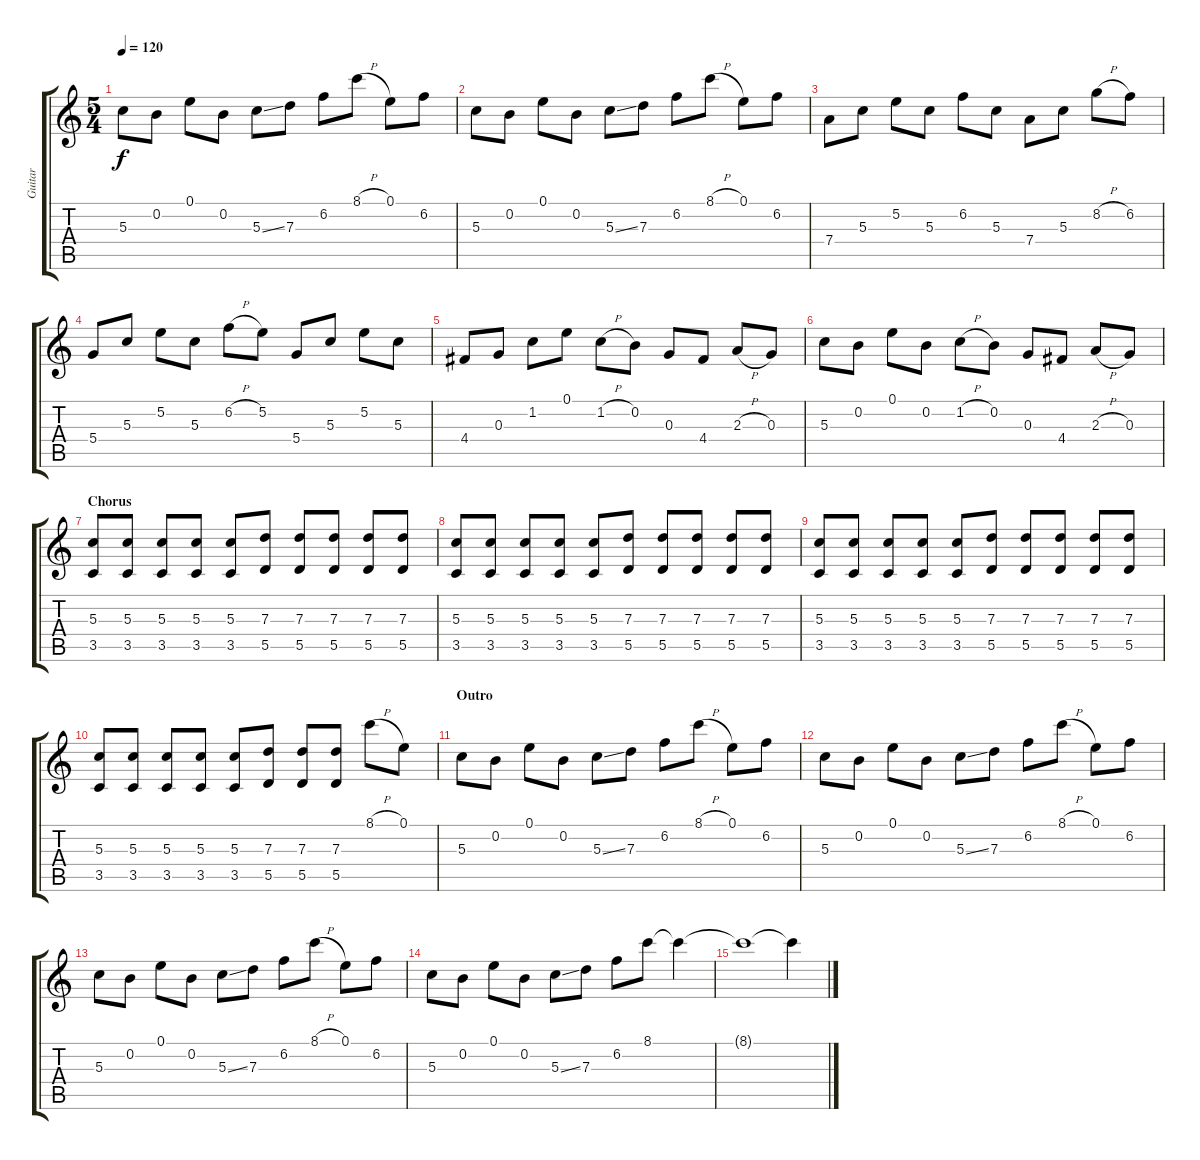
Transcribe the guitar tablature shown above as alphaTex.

\track ("Guitar" "Guitar") {instrument acousticguitarsteel}
\staff {score tabs}
\tuning (E4 B3 G3 D3 A2 E2) {hide}
\ts (5 4)
\tempo 120
\clef g2
\ks c
5.3.8{dy f} 0.2.8 0.1.8 0.2.8 5.3{ss}.8 7.3.8 6.2.8 8.1{h}.8 0.1.8 6.2.8 |
5.3.8 0.2.8 0.1.8 0.2.8 5.3{ss}.8 7.3.8 6.2.8 8.1{h}.8 0.1.8 6.2.8 |
7.4.8 5.3.8 5.2.8 5.3.8 6.2.8 5.3.8 7.4.8 5.3.8 8.2{h}.8 6.2.8 |
5.4.8 5.3.8 5.2.8 5.3.8 6.2{h}.8 5.2.8 5.4.8 5.3.8 5.2.8 5.3.8 |
4.4.8 0.3.8 1.2.8 0.1.8 1.2{h}.8 0.2.8 0.3.8 4.4.8 2.3{h}.8 0.3.8 |
5.3.8 0.2.8 0.1.8 0.2.8 1.2{h}.8 0.2.8 0.3.8 4.4.8 2.3{h}.8 0.3.8 |
\section ("" "Chorus")
(5.3 3.5).8 (5.3 3.5).8 (5.3 3.5).8 (5.3 3.5).8 (5.3 3.5).8 (7.3 5.5).8 (7.3 5.5).8 (7.3 5.5).8 (7.3 5.5).8 (7.3 5.5).8 |
(5.3 3.5).8 (5.3 3.5).8 (5.3 3.5).8 (5.3 3.5).8 (5.3 3.5).8 (7.3 5.5).8 (7.3 5.5).8 (7.3 5.5).8 (7.3 5.5).8 (7.3 5.5).8 |
(5.3 3.5).8 (5.3 3.5).8 (5.3 3.5).8 (5.3 3.5).8 (5.3 3.5).8 (7.3 5.5).8 (7.3 5.5).8 (7.3 5.5).8 (7.3 5.5).8 (7.3 5.5).8 |
(5.3 3.5).8 (5.3 3.5).8 (5.3 3.5).8 (5.3 3.5).8 (5.3 3.5).8 (7.3 5.5).8 (7.3 5.5).8 (7.3 5.5).8 8.1{h}.8 0.1.8 |
\section ("" "Outro")
5.3.8 0.2.8 0.1.8 0.2.8 5.3{ss}.8 7.3.8 6.2.8 8.1{h}.8 0.1.8 6.2.8 |
5.3.8 0.2.8 0.1.8 0.2.8 5.3{ss}.8 7.3.8 6.2.8 8.1{h}.8 0.1.8 6.2.8 |
5.3.8 0.2.8 0.1.8 0.2.8 5.3{ss}.8 7.3.8 6.2.8 8.1{h}.8 0.1.8 6.2.8 |
5.3.8 0.2.8 0.1.8 0.2.8 5.3{ss}.8 7.3.8 6.2.8 8.1.8 8.1{t}.4 |
8.1{t}.1 8.1{t}.4
